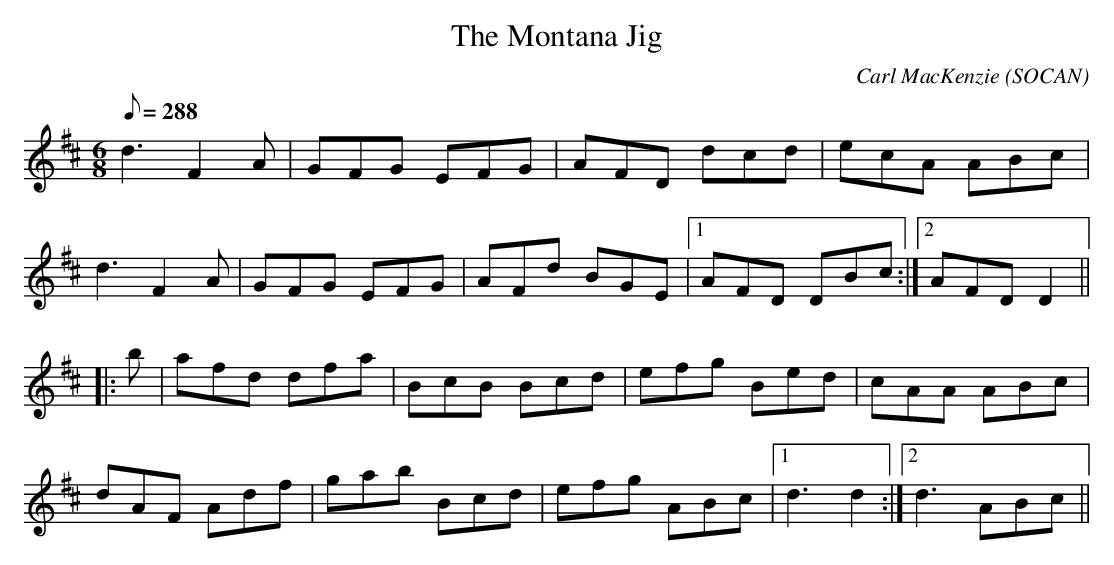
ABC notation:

X:1
T:The Montana Jig
C:Carl MacKenzie (SOCAN)
L:1/8
Q:288
M:6/8
K:D
d3 F2 A|GFG EFG|AFD dcd|ecA ABc|
d3 F2 A|GFG EFG|AFd BGE|1AFD DBc:|2AFD D2||
|:b|afd dfa|BcB Bcd|efg Bed|cAA ABc|
dAF Adf|gab Bcd|efg ABc|[1d3 d2:|[2d3 ABc||
